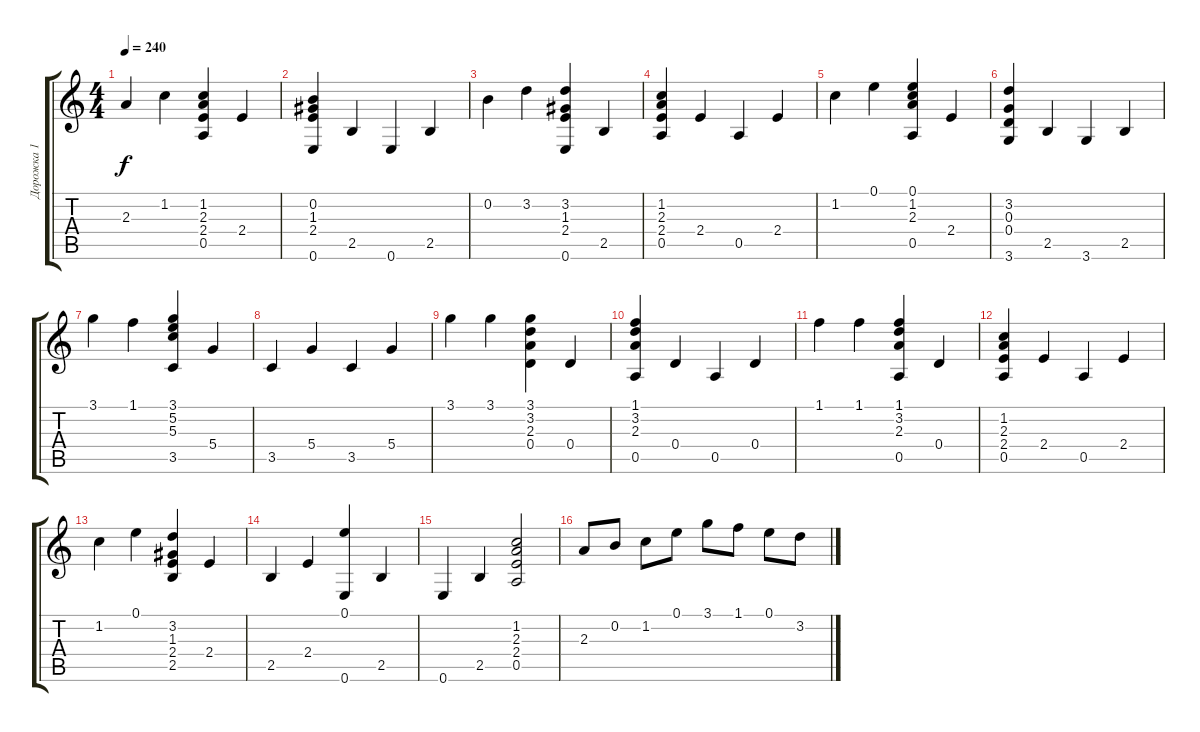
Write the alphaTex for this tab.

\track ("Дорожка 1" "Дорожка 1") {instrument acousticguitarsteel}
\staff {score tabs}
\tuning (E4 B3 G3 D3 A2 E2) {hide}
\ts (4 4)
\tempo 240
\clef g2
\ks c
2.3.4{dy f} 1.2.4 (1.2 2.3 2.4 0.5).4 2.4.4 |
(0.2 1.3 2.4 0.6).4 2.5.4 0.6.4 2.5.4 |
0.2.4 3.2.4 (3.2 1.3 2.4 0.6).4 2.5.4 |
(1.2 2.3 2.4 0.5).4 2.4.4 0.5.4 2.4.4 |
1.2.4 0.1.4 (0.1 1.2 2.3 0.5).4 2.4.4 |
(3.2 0.3 0.4 3.6).4 2.5.4 3.6.4 2.5.4 |
3.1.4 1.1.4 (3.1 5.2 5.3 3.5).4 5.4.4 |
3.5.4 5.4.4 3.5.4 5.4.4 |
3.1.4 3.1.4 (3.1 3.2 2.3 0.4).4 0.4.4 |
(1.1 3.2 2.3 0.5).4 0.4.4 0.5.4 0.4.4 |
1.1.4 1.1.4 (1.1 3.2 2.3 0.5).4 0.4.4 |
(1.2 2.3 2.4 0.5).4 2.4.4 0.5.4 2.4.4 |
1.2.4 0.1.4 (3.2 1.3 2.4 2.5).4 2.4.4 |
2.5.4 2.4.4 (0.1 0.6).4 2.5.4 |
0.6.4 2.5.4 (1.2 2.3 2.4 0.5).2 |
2.3.8 0.2.8 1.2.8 0.1.8 3.1.8 1.1.8 0.1.8 3.2.8
